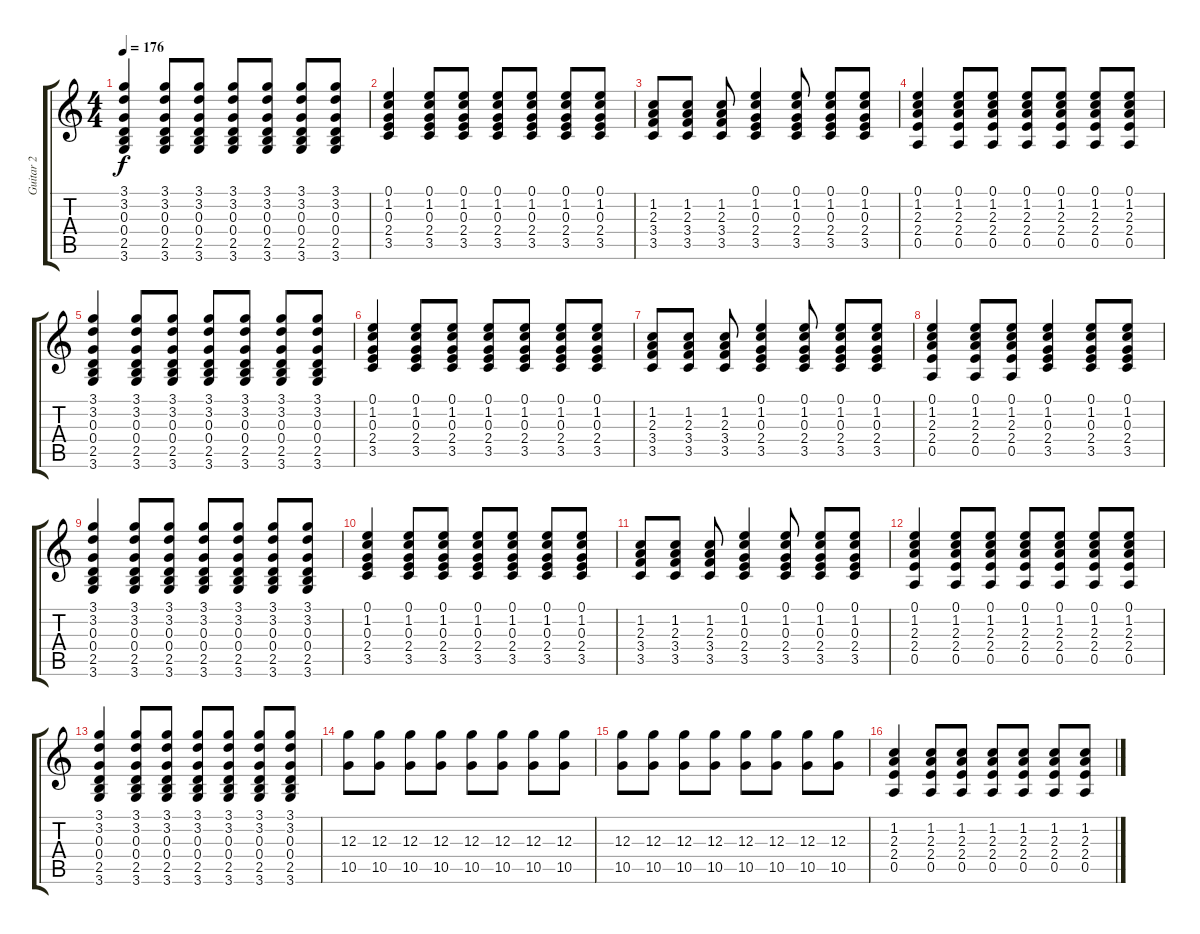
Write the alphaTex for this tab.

\track ("Guitar 2" "Guitar 2") {instrument distortionguitar}
\staff {score tabs}
\tuning (E4 B3 G3 D3 A2 E2) {hide}
\ts (4 4)
\tempo 176
\clef g2
\ks c
(3.1 3.2 0.3 0.4 2.5 3.6).4{dy f} (3.1 3.2 0.3 0.4 2.5 3.6).8 (3.1 3.2 0.3 0.4 2.5 3.6).8 (3.1 3.2 0.3 0.4 2.5 3.6).8 (3.1 3.2 0.3 0.4 2.5 3.6).8 (3.1 3.2 0.3 0.4 2.5 3.6).8 (3.1 3.2 0.3 0.4 2.5 3.6).8 |
(0.1 1.2 0.3 2.4 3.5).4 (0.1 1.2 0.3 2.4 3.5).8 (0.1 1.2 0.3 2.4 3.5).8 (0.1 1.2 0.3 2.4 3.5).8 (0.1 1.2 0.3 2.4 3.5).8 (0.1 1.2 0.3 2.4 3.5).8 (0.1 1.2 0.3 2.4 3.5).8 |
(1.2 2.3 3.4 3.5).8 (1.2 2.3 3.4 3.5).8 (1.2 2.3 3.4 3.5).8 (0.1 1.2 0.3 2.4 3.5).4 (0.1 1.2 0.3 2.4 3.5).8 (0.1 1.2 0.3 2.4 3.5).8 (0.1 1.2 0.3 2.4 3.5).8 |
(0.1 1.2 2.3 2.4 0.5).4 (0.1 1.2 2.3 2.4 0.5).8 (0.1 1.2 2.3 2.4 0.5).8 (0.1 1.2 2.3 2.4 0.5).8 (0.1 1.2 2.3 2.4 0.5).8 (0.1 1.2 2.3 2.4 0.5).8 (0.1 1.2 2.3 2.4 0.5).8 |
(3.1 3.2 0.3 0.4 2.5 3.6).4 (3.1 3.2 0.3 0.4 2.5 3.6).8 (3.1 3.2 0.3 0.4 2.5 3.6).8 (3.1 3.2 0.3 0.4 2.5 3.6).8 (3.1 3.2 0.3 0.4 2.5 3.6).8 (3.1 3.2 0.3 0.4 2.5 3.6).8 (3.1 3.2 0.3 0.4 2.5 3.6).8 |
(0.1 1.2 0.3 2.4 3.5).4 (0.1 1.2 0.3 2.4 3.5).8 (0.1 1.2 0.3 2.4 3.5).8 (0.1 1.2 0.3 2.4 3.5).8 (0.1 1.2 0.3 2.4 3.5).8 (0.1 1.2 0.3 2.4 3.5).8 (0.1 1.2 0.3 2.4 3.5).8 |
(1.2 2.3 3.4 3.5).8 (1.2 2.3 3.4 3.5).8 (1.2 2.3 3.4 3.5).8 (0.1 1.2 0.3 2.4 3.5).4 (0.1 1.2 0.3 2.4 3.5).8 (0.1 1.2 0.3 2.4 3.5).8 (0.1 1.2 0.3 2.4 3.5).8 |
(0.1 1.2 2.3 2.4 0.5).4 (0.1 1.2 2.3 2.4 0.5).8 (0.1 1.2 2.3 2.4 0.5).8 (0.1 1.2 0.3 2.4 3.5).4 (0.1 1.2 0.3 2.4 3.5).8 (0.1 1.2 0.3 2.4 3.5).8 |
(3.1 3.2 0.3 0.4 2.5 3.6).4 (3.1 3.2 0.3 0.4 2.5 3.6).8 (3.1 3.2 0.3 0.4 2.5 3.6).8 (3.1 3.2 0.3 0.4 2.5 3.6).8 (3.1 3.2 0.3 0.4 2.5 3.6).8 (3.1 3.2 0.3 0.4 2.5 3.6).8 (3.1 3.2 0.3 0.4 2.5 3.6).8 |
(0.1 1.2 0.3 2.4 3.5).4 (0.1 1.2 0.3 2.4 3.5).8 (0.1 1.2 0.3 2.4 3.5).8 (0.1 1.2 0.3 2.4 3.5).8 (0.1 1.2 0.3 2.4 3.5).8 (0.1 1.2 0.3 2.4 3.5).8 (0.1 1.2 0.3 2.4 3.5).8 |
(1.2 2.3 3.4 3.5).8 (1.2 2.3 3.4 3.5).8 (1.2 2.3 3.4 3.5).8 (0.1 1.2 0.3 2.4 3.5).4 (0.1 1.2 0.3 2.4 3.5).8 (0.1 1.2 0.3 2.4 3.5).8 (0.1 1.2 0.3 2.4 3.5).8 |
(0.1 1.2 2.3 2.4 0.5).4 (0.1 1.2 2.3 2.4 0.5).8 (0.1 1.2 2.3 2.4 0.5).8 (0.1 1.2 2.3 2.4 0.5).8 (0.1 1.2 2.3 2.4 0.5).8 (0.1 1.2 2.3 2.4 0.5).8 (0.1 1.2 2.3 2.4 0.5).8 |
(3.1 3.2 0.3 0.4 2.5 3.6).4 (3.1 3.2 0.3 0.4 2.5 3.6).8 (3.1 3.2 0.3 0.4 2.5 3.6).8 (3.1 3.2 0.3 0.4 2.5 3.6).8 (3.1 3.2 0.3 0.4 2.5 3.6).8 (3.1 3.2 0.3 0.4 2.5 3.6).8 (3.1 3.2 0.3 0.4 2.5 3.6).8 |
(12.3 10.5).8 (12.3 10.5).8 (12.3 10.5).8 (12.3 10.5).8 (12.3 10.5).8 (12.3 10.5).8 (12.3 10.5).8 (12.3 10.5).8 |
(12.3 10.5).8 (12.3 10.5).8 (12.3 10.5).8 (12.3 10.5).8 (12.3 10.5).8 (12.3 10.5).8 (12.3 10.5).8 (12.3 10.5).8 |
(1.2 2.3 2.4 0.5).4 (1.2 2.3 2.4 0.5).8 (1.2 2.3 2.4 0.5).8 (1.2 2.3 2.4 0.5).8 (1.2 2.3 2.4 0.5).8 (1.2 2.3 2.4 0.5).8 (1.2 2.3 2.4 0.5).8
